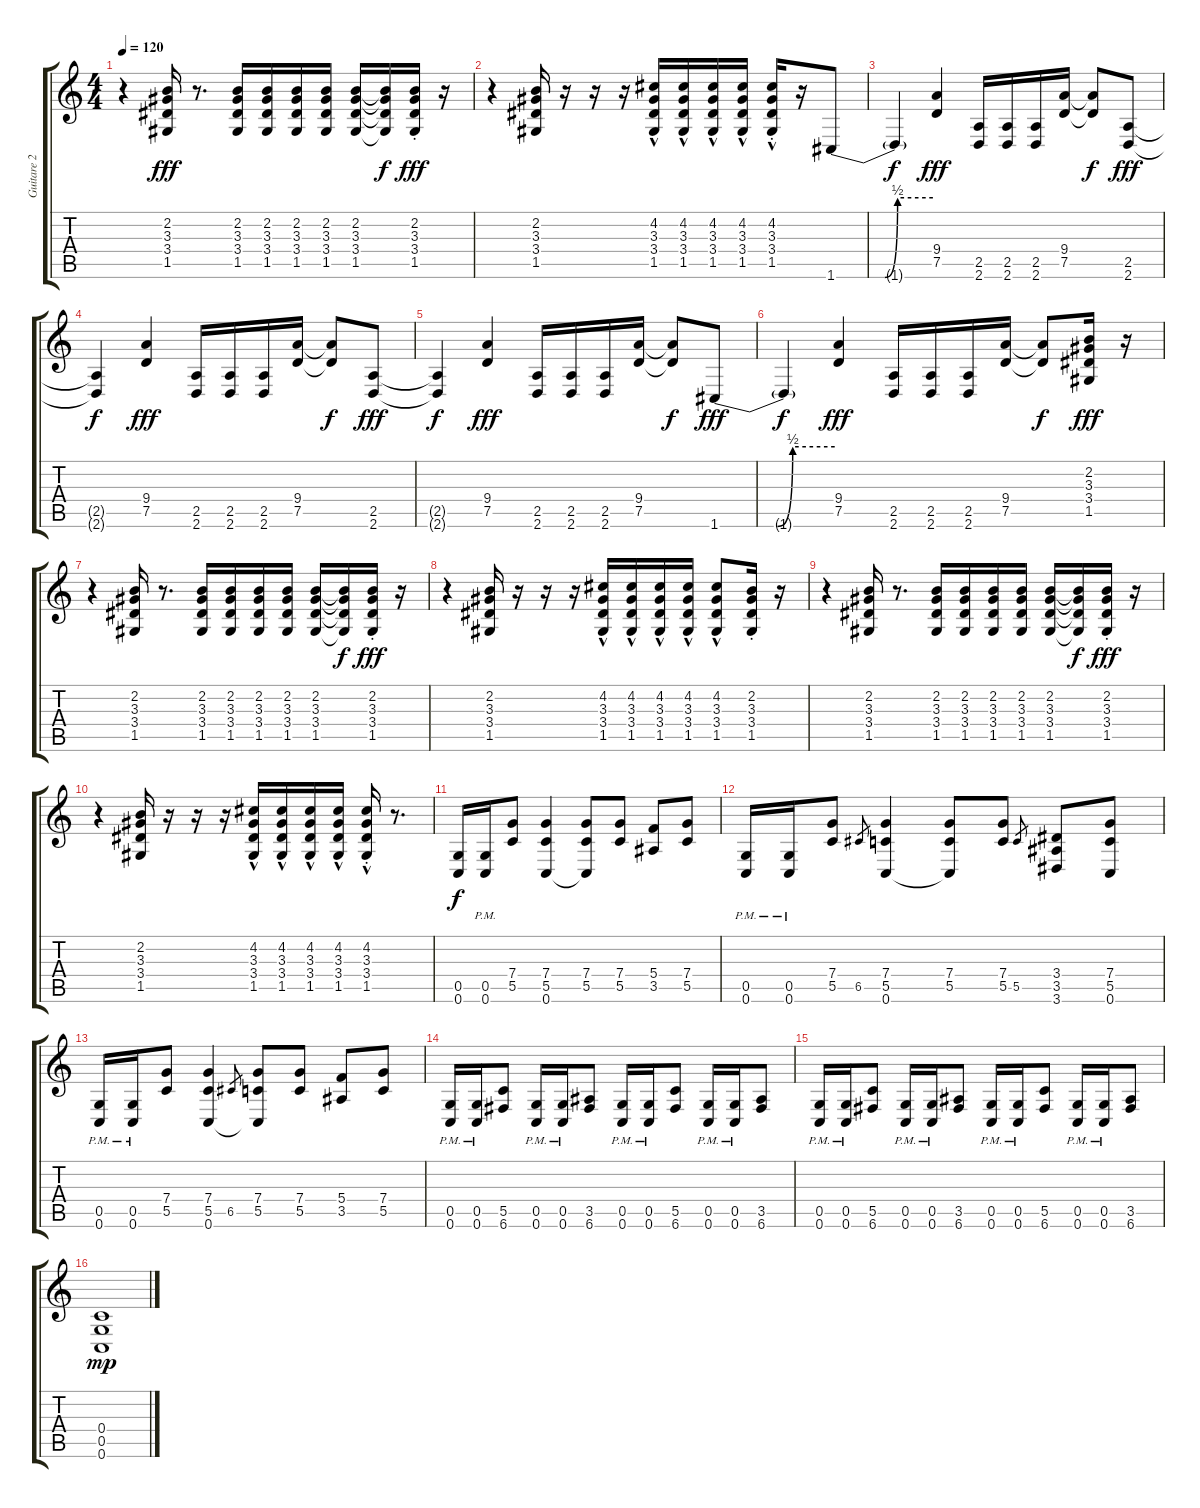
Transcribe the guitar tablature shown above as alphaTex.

\track ("Guitare 2" "Guitare 2") {instrument distortionguitar}
\staff {score tabs}
\tuning (D4 A3 F3 C3 G2 C2) {hide}
\ts (4 4)
\tempo 120
\clef g2
\ks c
r.4{dy fff} (2.2 3.3 3.4 1.5).16 r.8{d} (2.2 3.3 3.4 1.5).16 (2.2 3.3 3.4 1.5).16 (2.2 3.3 3.4 1.5).16 (2.2 3.3 3.4 1.5).16 (2.2 3.3 3.4 1.5).16 (2.2{t} 3.3{t} 3.4{t} 1.5{t}).16{dy f} (2.2{st} 3.3{st} 3.4{st} 1.5{st}).16{dy fff} r.16 |
r.4 (2.2 3.3 3.4 1.5).16 r.16 r.16 r.16 (4.2{hac} 3.3 3.4 1.5).16 (4.2{hac} 3.3 3.4 1.5).16 (4.2{hac} 3.3 3.4 1.5).16 (4.2{hac} 3.3 3.4 1.5).16 (4.2{hac st} 3.3{st} 3.4{st} 1.5{st}).16 r.16 1.6{be (custom 0 0 30 0 38 2 60 2)}.8 |
1.6{t}.4{dy f} (9.4 7.5).4{dy fff} (2.5 2.6).16 (2.5 2.6).16 (2.5 2.6).16 (9.4 7.5).16 (9.4{t} 7.5{t}).8{dy f} (2.5 2.6).8{dy fff} |
(2.5{t} 2.6{t}).4{dy f} (9.4 7.5).4{dy fff} (2.5 2.6).16 (2.5 2.6).16 (2.5 2.6).16 (9.4 7.5).16 (9.4{t} 7.5{t}).8{dy f} (2.5 2.6).8{dy fff} |
(2.5{t} 2.6{t}).4{dy f} (9.4 7.5).4{dy fff} (2.5 2.6).16 (2.5 2.6).16 (2.5 2.6).16 (9.4 7.5).16 (9.4{t} 7.5{t}).8{dy f} 1.6{be (custom 0 0 30 0 38 2 60 2)}.8{dy fff} |
1.6{t}.4{dy f} (9.4 7.5).4{dy fff} (2.5 2.6).16 (2.5 2.6).16 (2.5 2.6).16 (9.4 7.5).16 (9.4{t} 7.5{t}).8{dy f} (2.2 3.3 3.4 1.5).16{dy fff} r.16 |
r.4 (2.2 3.3 3.4 1.5).16 r.8{d} (2.2 3.3 3.4 1.5).16 (2.2 3.3 3.4 1.5).16 (2.2 3.3 3.4 1.5).16 (2.2 3.3 3.4 1.5).16 (2.2 3.3 3.4 1.5).16 (2.2{t} 3.3{t} 3.4{t} 1.5{t}).16{dy f} (2.2{st} 3.3{st} 3.4{st} 1.5{st}).16{dy fff} r.16 |
r.4 (2.2 3.3 3.4 1.5).16 r.16 r.16 r.16 (4.2{hac} 3.3 3.4 1.5).16 (4.2{hac} 3.3 3.4 1.5).16 (4.2{hac} 3.3 3.4 1.5).16 (4.2{hac} 3.3 3.4 1.5).16 (4.2{hac} 3.3 3.4 1.5).8 (2.2{st} 3.3{st} 3.4{st} 1.5{st}).16 r.16 |
r.4 (2.2 3.3 3.4 1.5).16 r.8{d} (2.2 3.3 3.4 1.5).16 (2.2 3.3 3.4 1.5).16 (2.2 3.3 3.4 1.5).16 (2.2 3.3 3.4 1.5).16 (2.2 3.3 3.4 1.5).16 (2.2{t} 3.3{t} 3.4{t} 1.5{t}).16{dy f} (2.2{st} 3.3{st} 3.4{st} 1.5{st}).16{dy fff} r.16 |
r.4 (2.2 3.3 3.4 1.5).16 r.16 r.16 r.16 (4.2{hac} 3.3 3.4 1.5).16 (4.2{hac} 3.3 3.4 1.5).16 (4.2{hac} 3.3 3.4 1.5).16 (4.2{hac} 3.3 3.4 1.5).16 (4.2{hac st} 3.3{st} 3.4{st} 1.5{st}).16 r.8{d} |
(0.5 0.6).16{dy f balance 5} (0.5{pm} 0.6{pm}).16 (7.4 5.5).8 (7.4 5.5 0.6).4 (7.4 5.5 0.6{t}).8 (7.4 5.5).8 (5.4 3.5).8 (7.4 5.5).8 |
(0.5{pm} 0.6{pm}).16 (0.5{pm} 0.6{pm}).16 (7.4 5.5).8 6.5.8{gr} (7.4 5.5 0.6).4 (7.4 5.5 0.6{t}).8 (7.4 5.5).8 5.5.8{gr} (3.4 3.5 3.6).8 (7.4 5.5 0.6).8 |
(0.5{pm} 0.6{pm}).16 (0.5{pm} 0.6{pm}).16 (7.4 5.5).8 (7.4 5.5 0.6).4 6.5.8{gr} (7.4 5.5 0.6{t}).8 (7.4 5.5).8 (5.4 3.5).8 (7.4 5.5).8 |
(0.5{pm} 0.6{pm}).16 (0.5{pm} 0.6{pm}).16 (5.5 6.6).8 (0.5{pm} 0.6{pm}).16 (0.5{pm} 0.6{pm}).16 (3.5 6.6).8 (0.5{pm} 0.6{pm}).16 (0.5{pm} 0.6{pm}).16 (5.5 6.6).8 (0.5{pm} 0.6{pm}).16 (0.5{pm} 0.6{pm}).16 (3.5 6.6).8 |
(0.5{pm} 0.6{pm}).16 (0.5{pm} 0.6{pm}).16 (5.5 6.6).8 (0.5{pm} 0.6{pm}).16 (0.5{pm} 0.6{pm}).16 (3.5 6.6).8 (0.5{pm} 0.6{pm}).16 (0.5{pm} 0.6{pm}).16 (5.5 6.6).8 (0.5{pm} 0.6{pm}).16 (0.5{pm} 0.6{pm}).16 (3.5 6.6).8 |
(0.4 0.5 0.6).1{dy mp}
